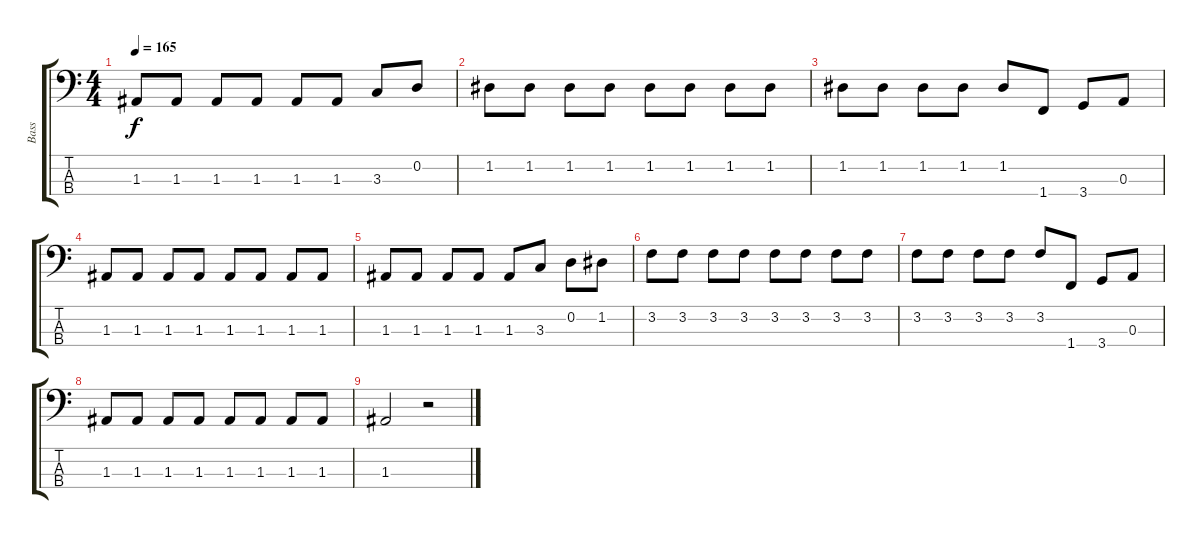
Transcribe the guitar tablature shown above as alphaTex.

\track ("Bass" "Bass") {instrument electricbassfinger}
\staff {score tabs}
\tuning (G2 D2 A1 E1) {hide}
\ts (4 4)
\tempo 165
\clef f4
\ks c
1.3.8{dy f} 1.3.8 1.3.8 1.3.8 1.3.8 1.3.8 3.3.8 0.2.8 |
1.2.8 1.2.8 1.2.8 1.2.8 1.2.8 1.2.8 1.2.8 1.2.8 |
1.2.8 1.2.8 1.2.8 1.2.8 1.2.8 1.4.8 3.4.8 0.3.8 |
1.3.8 1.3.8 1.3.8 1.3.8 1.3.8 1.3.8 1.3.8 1.3.8 |
1.3.8 1.3.8 1.3.8 1.3.8 1.3.8 3.3.8 0.2.8 1.2.8 |
3.2.8 3.2.8 3.2.8 3.2.8 3.2.8 3.2.8 3.2.8 3.2.8 |
3.2.8 3.2.8 3.2.8 3.2.8 3.2.8 1.4.8 3.4.8 0.3.8 |
1.3.8 1.3.8 1.3.8 1.3.8 1.3.8 1.3.8 1.3.8 1.3.8 |
1.3.2 r.2
